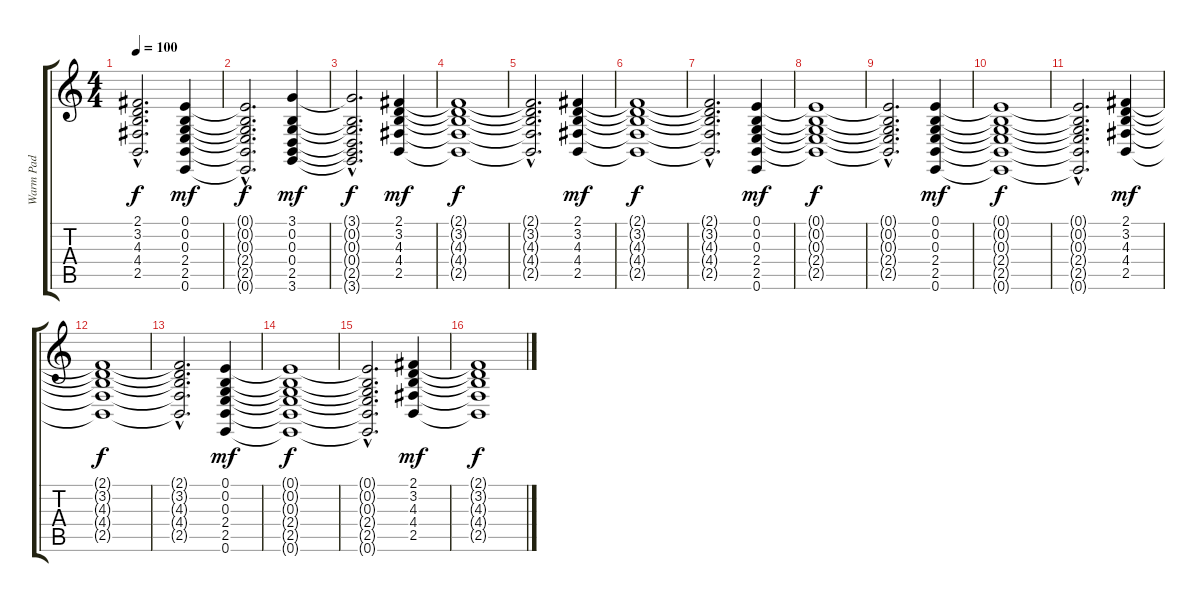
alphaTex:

\track ("Warm Pad" "Warm Pad") {instrument pad2warm}
\staff {score tabs}
\tuning (E4 B3 G3 D3 A2 E2) {hide}
\ts (4 4)
\tempo 100
\clef g2
\ks c
(2.1{hac t} 3.2{hac t} 4.3{hac t} 4.4{hac t} 2.5{hac t}).2{d dy f} (0.1 0.2 0.3 2.4 2.5 0.6).4{dy mf} |
(0.1{hac t} 0.2{hac t} 0.3{hac t} 2.4{hac t} 2.5{hac t} 0.6{hac t}).2{d dy f} (3.1 0.2 0.3 0.4 2.5 3.6).4{dy mf} |
(3.1{hac t} 0.2{hac t} 0.3{hac t} 0.4{hac t} 2.5{hac t} 3.6{hac t}).2{d dy f} (2.1 3.2 4.3 4.4 2.5).4{dy mf} |
(2.1{t} 3.2{t} 4.3{t} 4.4{t} 2.5{t}).1{dy f} |
(2.1{hac t} 3.2{hac t} 4.3{hac t} 4.4{hac t} 2.5{hac t}).2{d} (2.1 3.2 4.3 4.4 2.5).4{dy mf} |
(2.1{t} 3.2{t} 4.3{t} 4.4{t} 2.5{t}).1{dy f} |
(2.1{hac t} 3.2{hac t} 4.3{hac t} 4.4{hac t} 2.5{hac t}).2{d} (0.1 0.2 0.3 2.4 2.5 0.6).4{dy mf} |
(0.1{t} 0.2{t} 0.3{t} 2.4{t} 2.5{t}).1{dy f} |
(0.1{hac t} 0.2{hac t} 0.3{hac t} 2.4{hac t} 2.5{hac t}).2{d} (0.1 0.2 0.3 2.4 2.5 0.6).4{dy mf} |
(0.1{t} 0.2{t} 0.3{t} 2.4{t} 2.5{t} 0.6{t}).1{dy f} |
(0.1{hac t} 0.2{hac t} 0.3{hac t} 2.4{hac t} 2.5{hac t} 0.6{hac t}).2{d} (2.1 3.2 4.3 4.4 2.5).4{dy mf} |
(2.1{t} 3.2{t} 4.3{t} 4.4{t} 2.5{t}).1{dy f} |
(2.1{hac t} 3.2{hac t} 4.3{hac t} 4.4{hac t} 2.5{hac t}).2{d} (0.1 0.2 0.3 2.4 2.5 0.6).4{dy mf} |
(0.1{t} 0.2{t} 0.3{t} 2.4{t} 2.5{t} 0.6{t}).1{dy f} |
(0.1{hac t} 0.2{hac t} 0.3{hac t} 2.4{hac t} 2.5{hac t} 0.6{hac t}).2{d} (2.1 3.2 4.3 4.4 2.5).4{dy mf} |
(2.1{t} 3.2{t} 4.3{t} 4.4{t} 2.5{t}).1{dy f}
